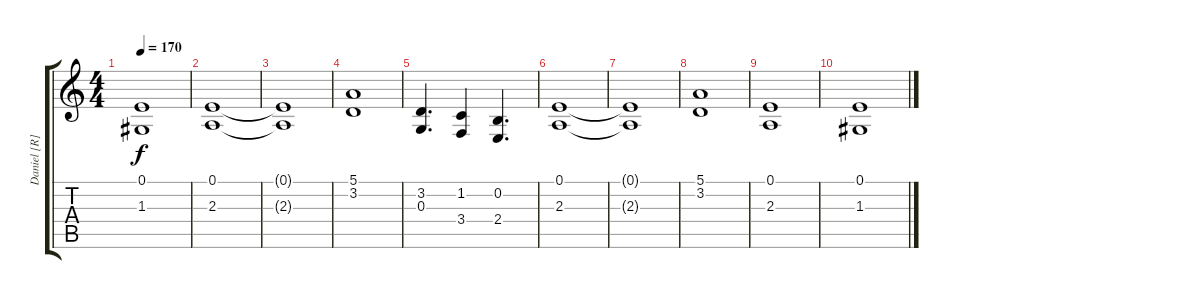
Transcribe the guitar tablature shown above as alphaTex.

\track ("Daniel [R]" "Daniel [R]") {instrument stringensemble1}
\staff {score tabs}
\tuning (E4 B3 G3 D3 A2 E2) {hide}
\ts (4 4)
\tempo 170
\clef g2
\ks c
(0.1 1.3).1{dy f} |
(0.1 2.3).1 |
(0.1{t} 2.3{t}).1 |
(5.1 3.2).1 |
(3.2 0.3).4{d} (1.2 3.4).4 (0.2 2.4).4{d} |
(0.1 2.3).1 |
(0.1{t} 2.3{t}).1 |
(5.1 3.2).1 |
(0.1 2.3).1 |
(0.1 1.3).1
